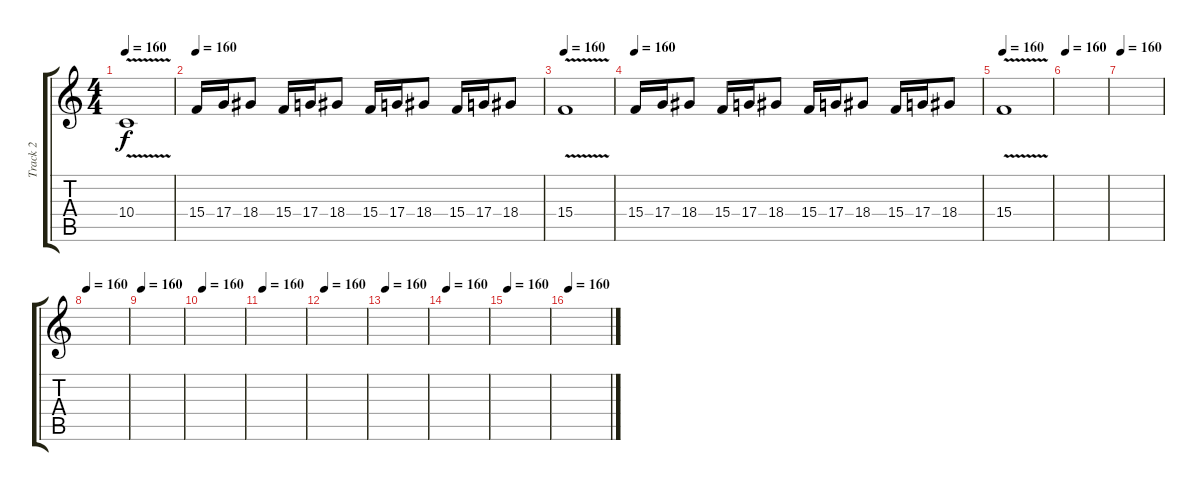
\track ("Track 2" "Track 2") {instrument bagpipe}
\staff {score tabs}
\tuning (E4 B3 G3 D3 A2 E2) {hide}
\ts (4 4)
\tempo 160
\clef g2
\ks c
10.4{v}.1{dy f} |
\tempo 160
15.4.16 17.4.16 18.4.8 15.4.16 17.4.16 18.4.8 15.4.16 17.4.16 18.4.8 15.4.16 17.4.16 18.4.8 |
\tempo 160
15.4{v}.1 |
\tempo 160
15.4.16 17.4.16 18.4.8 15.4.16 17.4.16 18.4.8 15.4.16 17.4.16 18.4.8 15.4.16 17.4.16 18.4.8 |
\tempo 160
15.4{v}.1 |
\tempo 160
|
\tempo 160
|
\tempo 160
|
\tempo 160
|
\tempo 160
|
\tempo 160
|
\tempo 160
|
\tempo 160
|
\tempo 160
|
\tempo 160
|
\tempo 160
